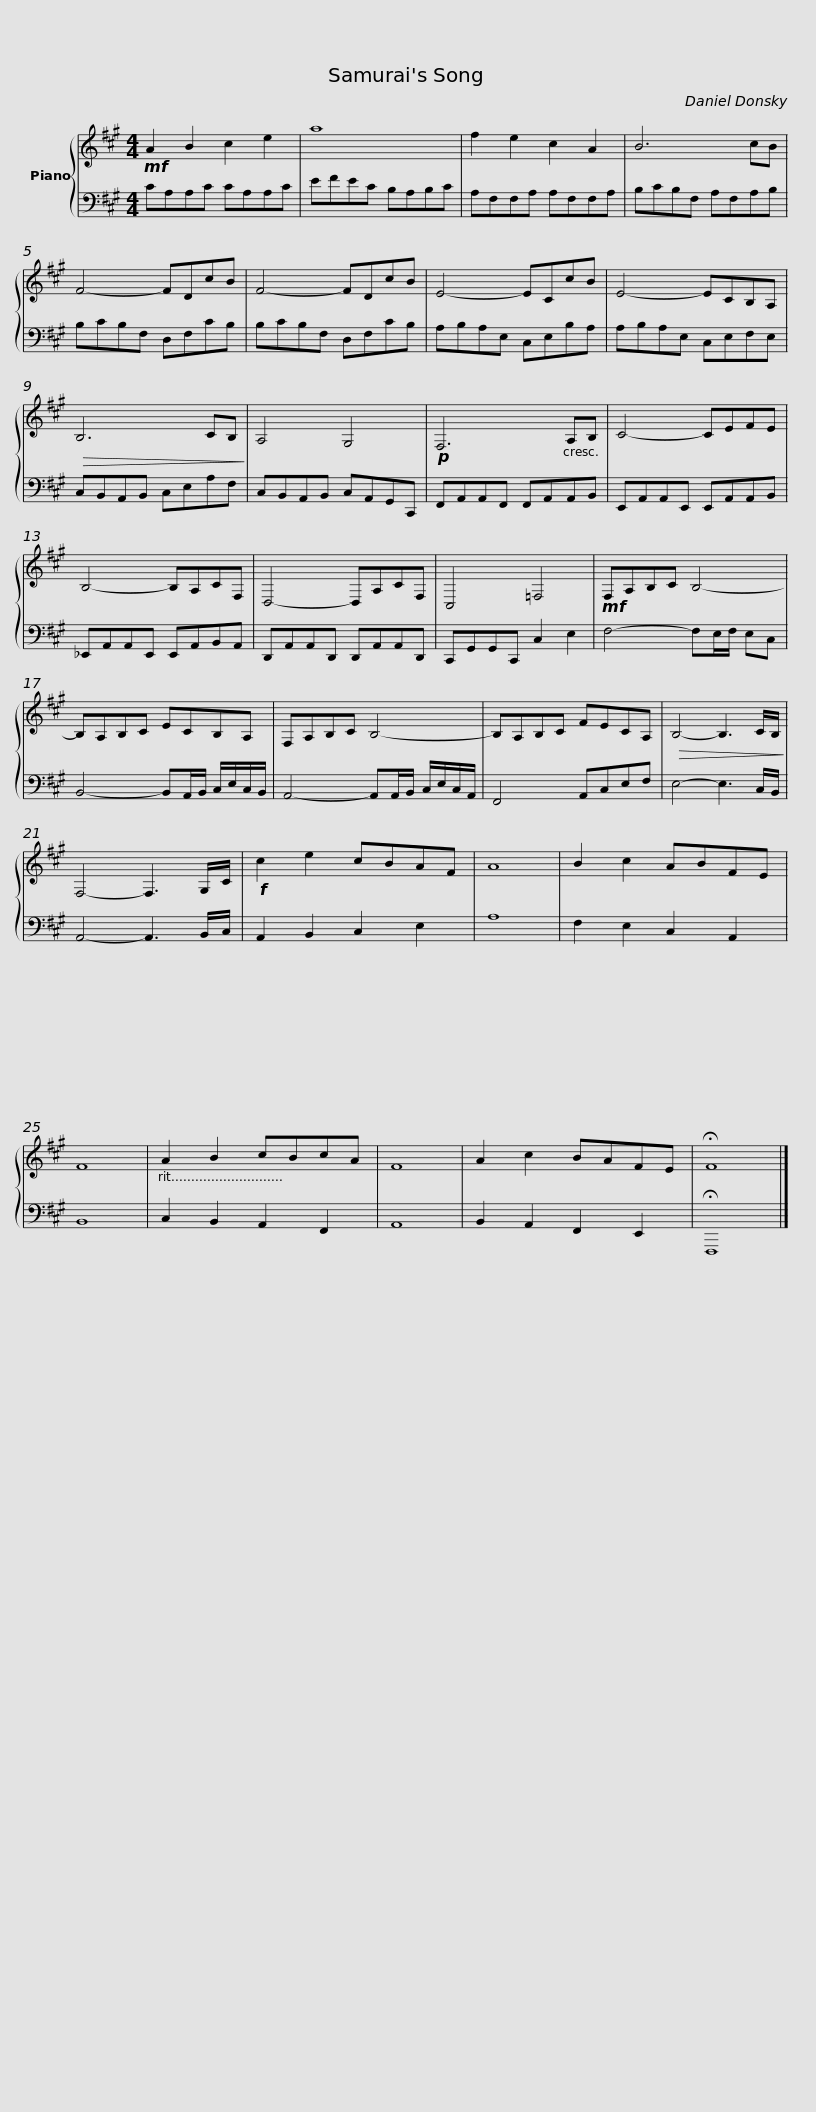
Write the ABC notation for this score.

X:1
%%score { 1 | 2 }
L:1/8
M:4/4
I:linebreak $
K:A
V:1 treble
V:2 bass
V:1
!mf! A2 B2 c2 e2 | a8 | f2 e2 c2 A2 | B6 cB | F4- FDcB |$ %5
 F4- FDcB | E4- ECcB | E4- ECB,A, |!>(! B,6 CB,!>)! | A,4 G,4 |$ %10
!p! F,6 A,B, | C4- CEFE | B,4- B,A,CF, | D,4- D,A,CF, | C,4 =F,4 |$ %15
!mf! F,A,B,C B,4- | B,A,B,C ECB,A, | F,A,B,C B,4- | B,A,B,C FECA, |$!>(! B,4- B,3 C/B,/!>)! | %20
 F,4- F,3 G,/C/ |!f! c2 e2 cBAF | A8 | B2 c2 ABFE | F8 | %25
 A2 B2 cBcA | F8 | A2 c2 BAFE |$ !fermata!F8 |] %29
V:2
 CA,A,C CA,A,C | EFEC B,A,B,C | A,F,F,A, A,F,F,A, | B,CB,F, A,F,A,B, | B,CB,F, D,F,CB, |$ %5
 B,CB,F, D,F,CB, | A,B,A,E, C,E,B,A, | A,B,A,E, C,E,F,E, | C,B,,A,,B,, C,E,A,F, | C,B,,A,,B,, C,A,,G,,C,, |$ %10
 F,,A,,A,,F,, F,,A,,A,,B,, | E,,A,,A,,E,, E,,A,,A,,B,, | _E,,A,,A,,E,, E,,A,,B,,A,, | D,,A,,A,,D,, D,,A,,A,,D,, | C,,G,,G,,C,, C,2 E,2 |$ %15
 F,4- F,E,/F,/ E,C, | B,,4- B,,A,,/B,,/ C,/E,/C,/B,,/ | A,,4- A,,A,,/B,,/ C,/E,/C,/A,,/ | F,,4 A,,C,E,F, |$ E,4- E,3 C,/B,,/ | %20
 A,,4- A,,3 B,,/C,/ | A,,2 B,,2 C,2 E,2 | A,8 | F,2 E,2 C,2 A,,2 | B,,8 | %25
 C,2 B,,2 A,,2 F,,2 | A,,8 | B,,2 A,,2 F,,2 E,,2 |$ !fermata!F,,,8 |] %29
